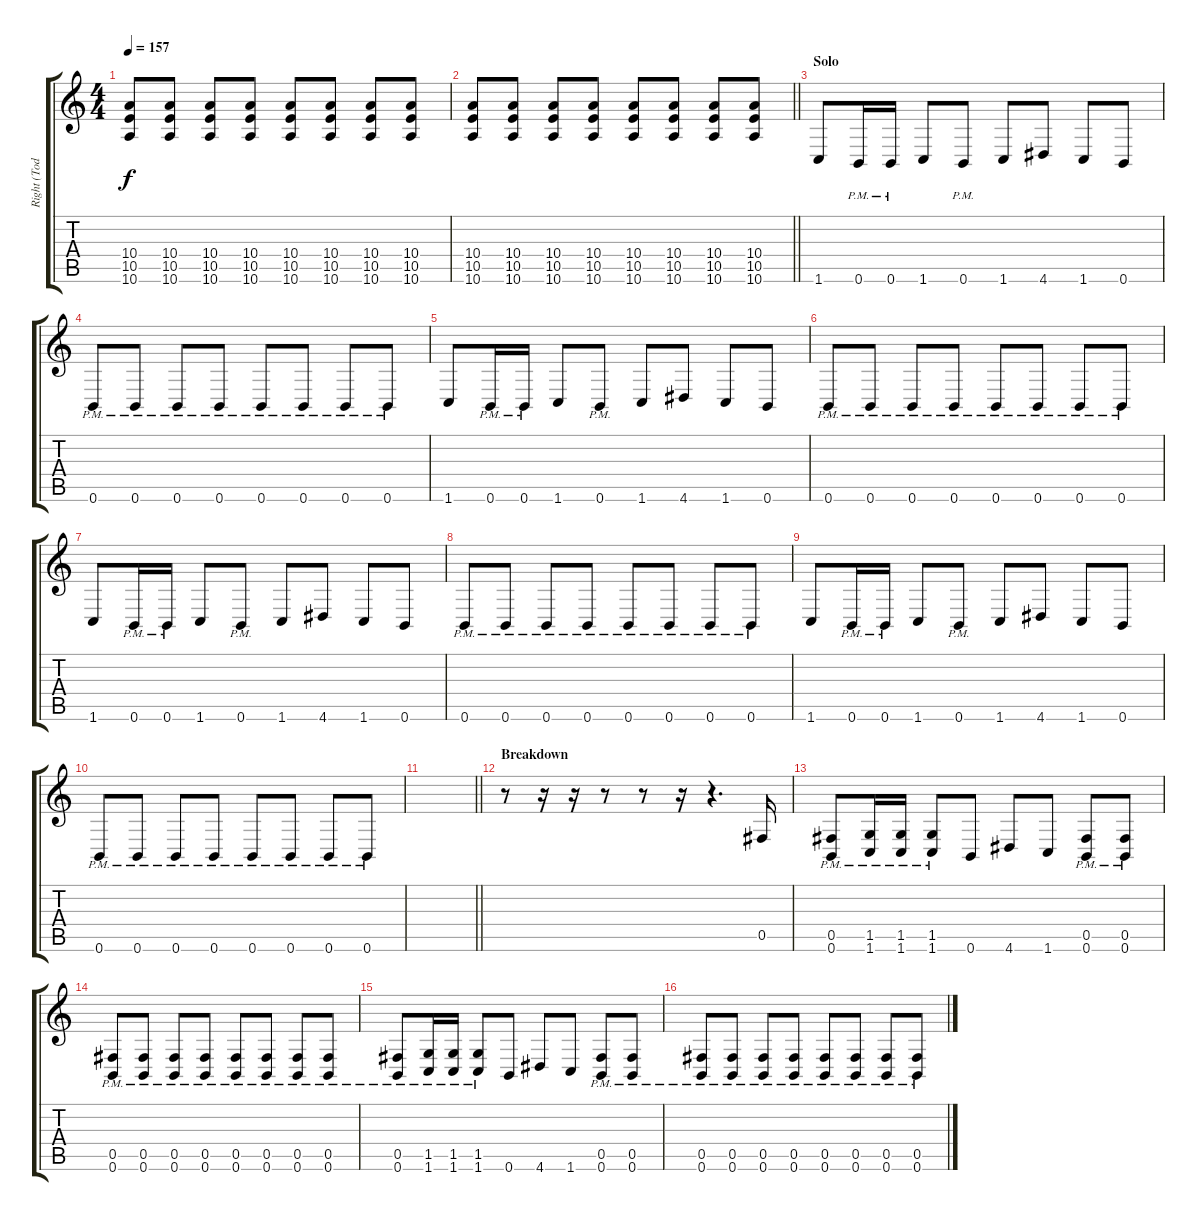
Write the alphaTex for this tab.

\track ("Right (Todor)" "Right (Tod") {instrument distortionguitar}
\staff {score tabs}
\tuning (Db4 Ab3 E3 B2 Gb2 B1) {hide}
\ts (4 4)
\tempo 157
\clef g2
\ks c
(10.4 10.5 10.6).8{dy f} (10.4 10.5 10.6).8 (10.4 10.5 10.6).8 (10.4 10.5 10.6).8 (10.4 10.5 10.6).8 (10.4 10.5 10.6).8 (10.4 10.5 10.6).8 (10.4 10.5 10.6).8 |
\barLineRight lightlight
(10.4 10.5 10.6).8 (10.4 10.5 10.6).8 (10.4 10.5 10.6).8 (10.4 10.5 10.6).8 (10.4 10.5 10.6).8 (10.4 10.5 10.6).8 (10.4 10.5 10.6).8 (10.4 10.5 10.6).8 |
\section ("" "Solo")
1.6.8 0.6{pm}.16 0.6{pm}.16 1.6.8 0.6{pm}.8 1.6.8 4.6.8 1.6.8 0.6.8 |
0.6{pm}.8 0.6{pm}.8 0.6{pm}.8 0.6{pm}.8 0.6{pm}.8 0.6{pm}.8 0.6{pm}.8 0.6{pm}.8 |
1.6.8 0.6{pm}.16 0.6{pm}.16 1.6.8 0.6{pm}.8 1.6.8 4.6.8 1.6.8 0.6.8 |
0.6{pm}.8 0.6{pm}.8 0.6{pm}.8 0.6{pm}.8 0.6{pm}.8 0.6{pm}.8 0.6{pm}.8 0.6{pm}.8 |
1.6.8 0.6{pm}.16 0.6{pm}.16 1.6.8 0.6{pm}.8 1.6.8 4.6.8 1.6.8 0.6.8 |
0.6{pm}.8 0.6{pm}.8 0.6{pm}.8 0.6{pm}.8 0.6{pm}.8 0.6{pm}.8 0.6{pm}.8 0.6{pm}.8 |
1.6.8 0.6{pm}.16 0.6{pm}.16 1.6.8 0.6{pm}.8 1.6.8 4.6.8 1.6.8 0.6.8 |
0.6{pm}.8 0.6{pm}.8 0.6{pm}.8 0.6{pm}.8 0.6{pm}.8 0.6{pm}.8 0.6{pm}.8 0.6{pm}.8 |
\barLineRight lightlight
|
\section ("" "Breakdown")
r.8 r.16 r.16 r.8 r.8 r.16 r.4{d} 0.5.16 |
(0.5 0.6{pm}).8 (1.5 1.6{pm}).16 (1.5 1.6{pm}).16 (1.5 1.6{pm}).8 0.6.8 4.6.8 1.6.8 (0.5{pm} 0.6{pm}).8 (0.5{pm} 0.6{pm}).8 |
(0.5{pm} 0.6{pm}).8 (0.5{pm} 0.6{pm}).8 (0.5{pm} 0.6{pm}).8 (0.5{pm} 0.6{pm}).8 (0.5{pm} 0.6{pm}).8 (0.5{pm} 0.6{pm}).8 (0.5{pm} 0.6{pm}).8 (0.5{pm} 0.6{pm}).8 |
(0.5 0.6{pm}).8 (1.5 1.6{pm}).16 (1.5 1.6{pm}).16 (1.5 1.6{pm}).8 0.6.8 4.6.8 1.6.8 (0.5{pm} 0.6{pm}).8 (0.5{pm} 0.6{pm}).8 |
(0.5{pm} 0.6{pm}).8 (0.5{pm} 0.6{pm}).8 (0.5{pm} 0.6{pm}).8 (0.5{pm} 0.6{pm}).8 (0.5{pm} 0.6{pm}).8 (0.5{pm} 0.6{pm}).8 (0.5{pm} 0.6{pm}).8 (0.5{pm} 0.6{pm}).8
